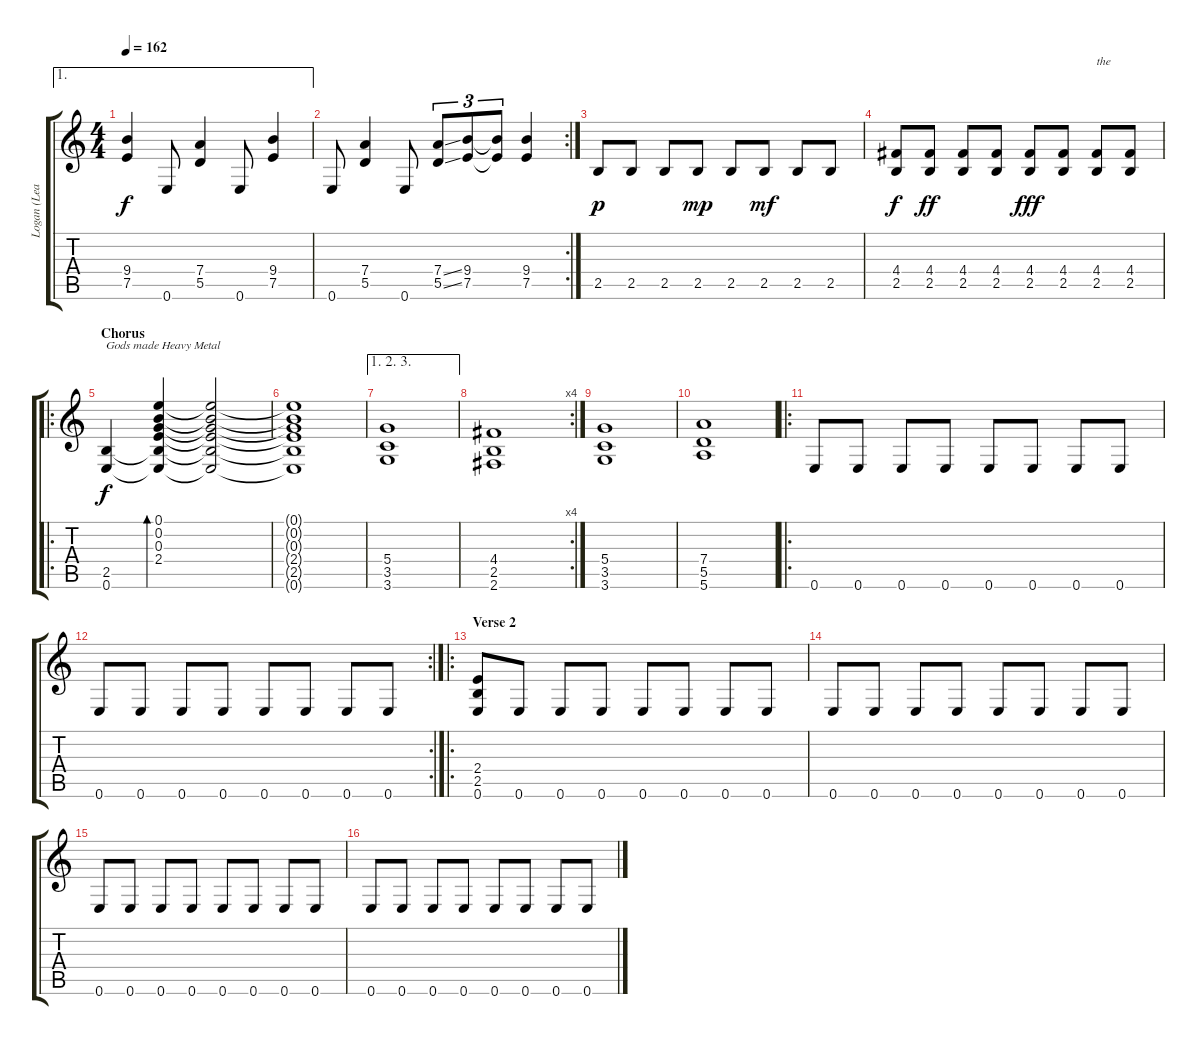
\track ("Logan (Lead)" "Logan (Lea") {instrument distortionguitar}
\staff {score tabs}
\tuning (E4 B3 G3 D3 A2 E2) {hide}
\ae 1
\ts (4 4)
\tempo 162
\clef g2
\ks c
(9.4 7.5).4{dy f} 0.6.8 (7.4 5.5).4 0.6.8 (9.4 7.5).4 |
\rc 2
0.6.8 (7.4 5.5).4 0.6.8 (7.4{ss} 5.5{ss}).8{tu (3 2)} (9.4 7.5).8{tu (3 2)} (9.4{t} 7.5{t}).8{tu (3 2)} (9.4 7.5).4 |
2.5.8{dy p} 2.5.8 2.5.8 2.5.8{dy mp} 2.5.8 2.5.8{dy mf} 2.5.8 2.5.8 |
(4.4 2.5).8{dy f} (4.4 2.5).8{dy ff} (4.4 2.5).8 (4.4 2.5).8 (4.4 2.5).8{dy fff} (4.4 2.5).8 (4.4 2.5).8{txt "the"} (4.4 2.5).8 |
\ro
\section ("" "Chorus")
(2.5 0.6).4{txt "Gods made Heavy Metal" dy f} (0.1 0.2 0.3 2.4 2.5{t} 0.6{t}).4{bd 240} (0.1{t} 0.2{t} 0.3{t} 2.4{t} 2.5{t} 0.6{t}).2 |
(0.1{t} 0.2{t} 0.3{t} 2.4{t} 2.5{t} 0.6{t}).1 |
\ae (1 2 3)
(5.4 3.5 3.6).1 |
\rc 4
(4.4 2.5 2.6).1 |
(5.4 3.5 3.6).1 |
(7.4 5.5 5.6).1 |
\ro
0.6.8 0.6.8 0.6.8 0.6.8 0.6.8 0.6.8 0.6.8 0.6.8 |
\rc 2
0.6.8 0.6.8 0.6.8 0.6.8 0.6.8 0.6.8 0.6.8 0.6.8 |
\ro
\section ("" "Verse 2")
(2.4 2.5 0.6).8 0.6.8 0.6.8 0.6.8 0.6.8 0.6.8 0.6.8 0.6.8 |
0.6.8 0.6.8 0.6.8 0.6.8 0.6.8 0.6.8 0.6.8 0.6.8 |
0.6.8 0.6.8 0.6.8 0.6.8 0.6.8 0.6.8 0.6.8 0.6.8 |
0.6.8 0.6.8 0.6.8 0.6.8 0.6.8 0.6.8 0.6.8 0.6.8
